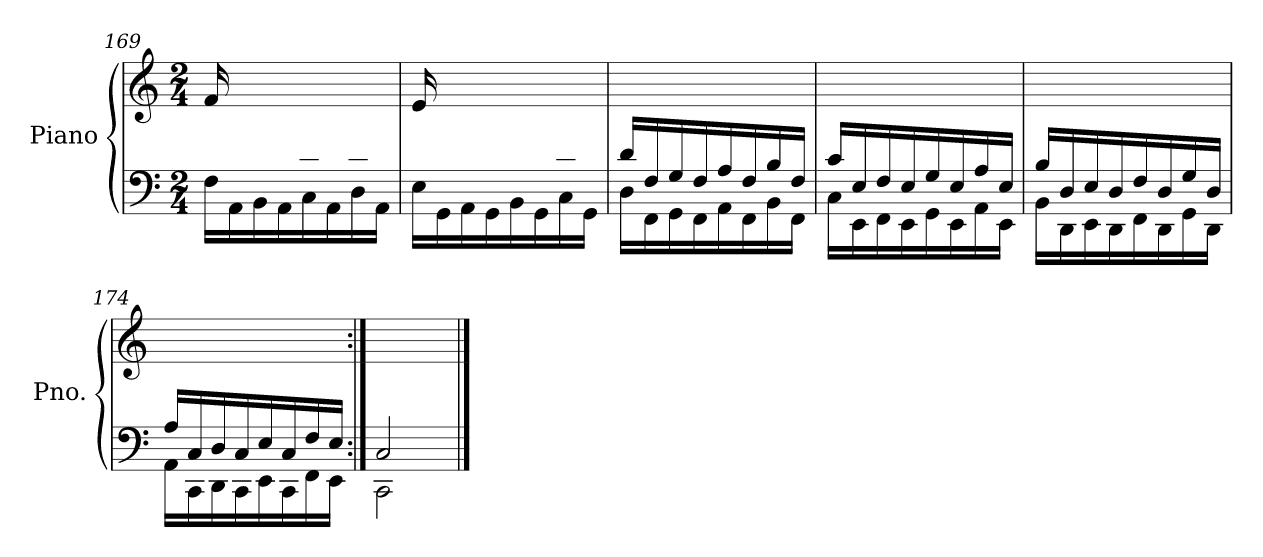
**kern	**kern
*part1	*part1
*staff2	*staff1
*I"Piano	*
*I'Pno.	*
*clefF4	*clefG2
*k[]	*k[]
*M2/4	*M2/4
=169	=169
*^	*
16ryy	16F\LL	16f/LL
16A/	16AA\	4..ryy
16B/	16BB\	.
16A/	16AA\	.
16c/	16C\	.
16A/	16AA\	.
16d/	16D\	.
16A/JJ	16AA\JJ	.
!!LO:LB:g=z
=170	=170	=170
16ryy	16E\LL	16e/LL
16G/	16GG\	4..ryy
16A/	16AA\	.
16G/	16GG\	.
16B/	16BB\	.
16G/	16GG\	.
16c/	16C\	.
16G/JJ	16GG\JJ	.
=171	=171	=171
16d/LL	16D\LL	2ryy
16F/	16FF\	.
16G/	16GG\	.
16F/	16FF\	.
16A/	16AA\	.
16F/	16FF\	.
16B/	16BB\	.
16F/JJ	16FF\JJ	.
=172	=172	=172
16c/LL	16C\LL	2ryy
16E/	16EE\	.
16F/	16FF\	.
16E/	16EE\	.
16G/	16GG\	.
16E/	16EE\	.
16A/	16AA\	.
16E/JJ	16EE\JJ	.
=173	=173	=173
16B/LL	16BB\LL	2ryy
16D/	16DD\	.
16E/	16EE\	.
16D/	16DD\	.
16F/	16FF\	.
16D/	16DD\	.
16G/	16GG\	.
16D/JJ	16DD\JJ	.
=174	=174	=174
16A/LL	16AA\LL	2ryy
16C/	16CC\	.
16D/	16DD\	.
16C/	16CC\	.
16E/	16EE\	.
16C/	16CC\	.
16F/	16FF\	.
16E/JJ	16EE\JJ	.
=175:|!	=175:|!	=175:|!
2C/	2CC\	2ryy
*v	*v	*
==	==
*-	*-
